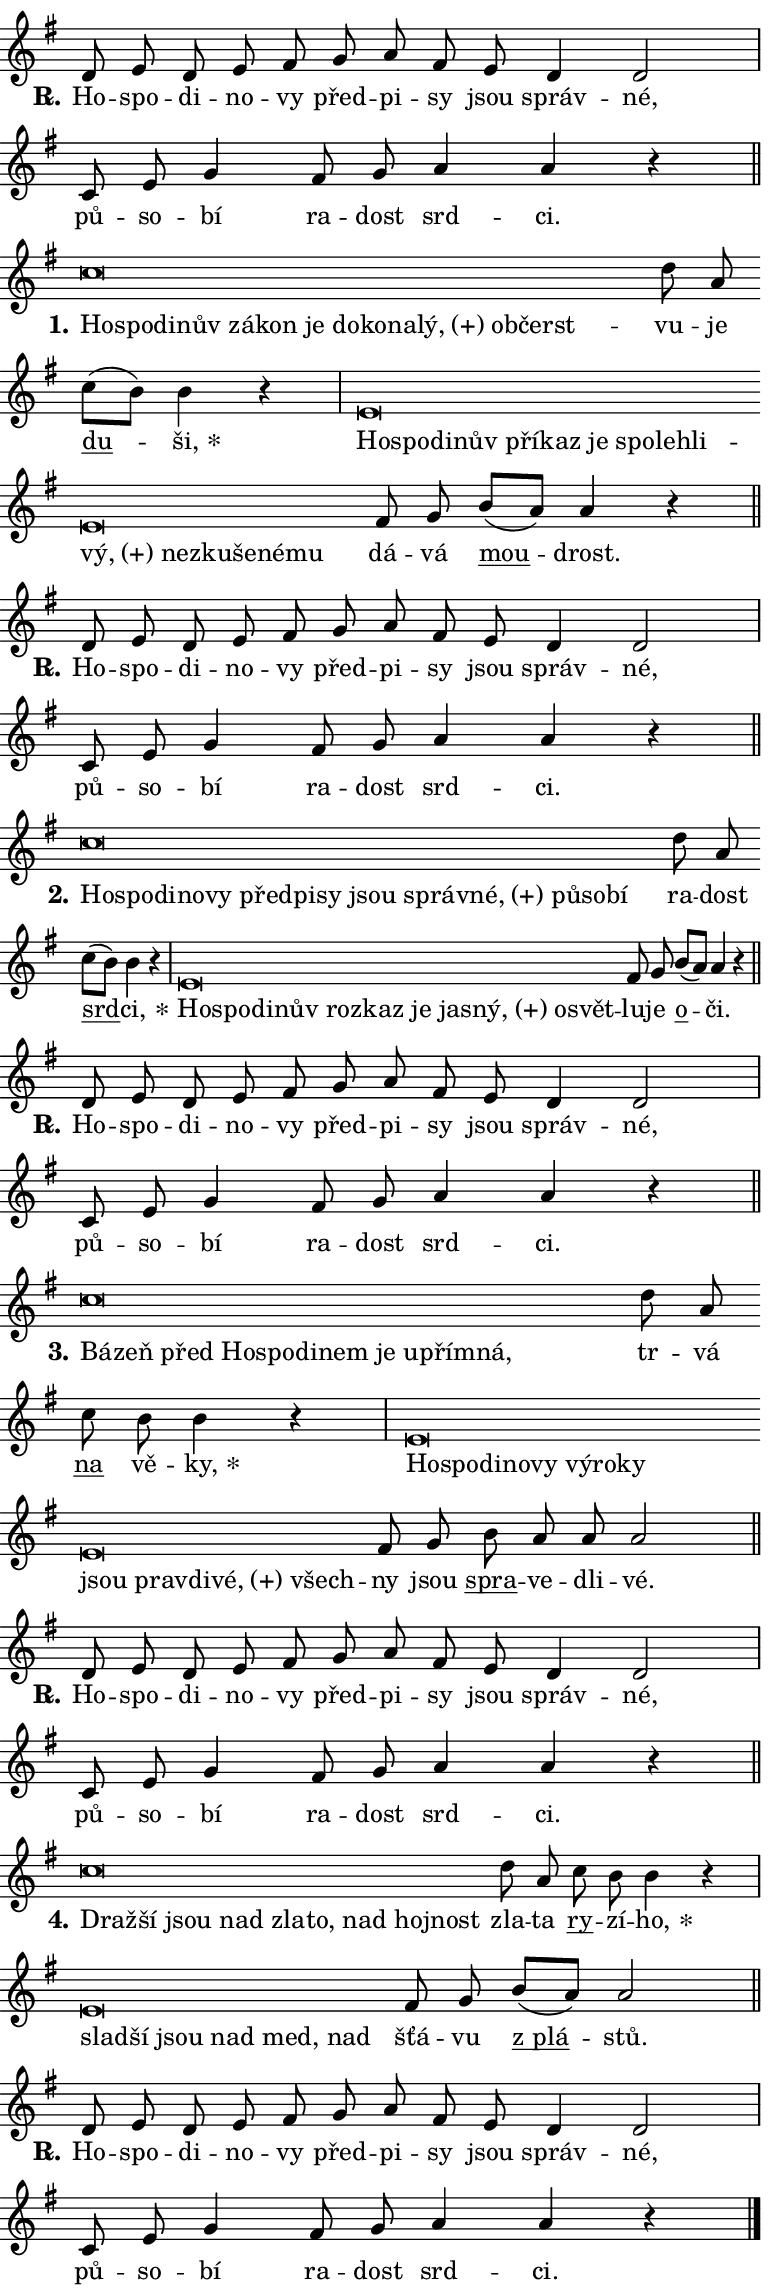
\version "2.24.0"
\header { tagline = "" }
\paper {
  indent = 0\cm
  top-margin = 0\cm
  right-margin = 0.13\cm % to fit lyric hyphens
  bottom-margin = 0\cm
  left-margin = 0\cm
  paper-width = 13\cm
  page-breaking = #ly:one-page-breaking
  system-system-spacing.basic-distance = #11
  score-system-spacing.basic-distance = #11
  ragged-last = ##f
}


%% Author: Thomas Morley
%% https://lists.gnu.org/archive/html/lilypond-user/2020-05/msg00002.html
#(define (line-position grob)
"Returns position of @var[grob} in current system:
   @code{'start}, if at first time-step
   @code{'end}, if at last time-step
   @code{'middle} otherwise
"
  (let* ((col (ly:item-get-column grob))
         (ln (ly:grob-object col 'left-neighbor))
         (rn (ly:grob-object col 'right-neighbor))
         (col-to-check-left (if (ly:grob? ln) ln col))
         (col-to-check-right (if (ly:grob? rn) rn col))
         (break-dir-left
           (and
             (ly:grob-property col-to-check-left 'non-musical #f)
             (ly:item-break-dir col-to-check-left)))
         (break-dir-right
           (and
             (ly:grob-property col-to-check-right 'non-musical #f)
             (ly:item-break-dir col-to-check-right))))
        (cond ((eqv? 1 break-dir-left) 'start)
              ((eqv? -1 break-dir-right) 'end)
              (else 'middle))))

#(define (tranparent-at-line-position vctor)
  (lambda (grob)
  "Relying on @code{line-position} select the relevant enry from @var{vctor}.
Used to determine transparency,"
    (case (line-position grob)
      ((end) (not (vector-ref vctor 0)))
      ((middle) (not (vector-ref vctor 1)))
      ((start) (not (vector-ref vctor 2))))))

noteHeadBreakVisibility =
#(define-music-function (break-visibility)(vector?)
"Makes @code{NoteHead}s transparent relying on @var{break-visibility}"
#{
  \override NoteHead.transparent =
    #(tranparent-at-line-position break-visibility)
#})

#(define delete-ledgers-for-transparent-note-heads
  (lambda (grob)
    "Reads whether a @code{NoteHead} is transparent.
If so this @code{NoteHead} is removed from @code{'note-heads} from
@var{grob}, which is supposed to be @code{LedgerLineSpanner}.
As a result ledgers are not printed for this @code{NoteHead}"
    (let* ((nhds-array (ly:grob-object grob 'note-heads))
           (nhds-list
             (if (ly:grob-array? nhds-array)
                 (ly:grob-array->list nhds-array)
                 '()))
           ;; Relies on the transparent-property being done before
           ;; Staff.LedgerLineSpanner.after-line-breaking is executed.
           ;; This is fragile ...
           (to-keep
             (remove
               (lambda (nhd)
                 (ly:grob-property nhd 'transparent #f))
               nhds-list)))
      ;; TODO find a better method to iterate over grob-arrays, similiar
      ;; to filter/remove etc for lists
      ;; For now rebuilt from scratch
      (set! (ly:grob-object grob 'note-heads)  '())
      (for-each
        (lambda (nhd)
          (ly:pointer-group-interface::add-grob grob 'note-heads nhd))
        to-keep))))

squashNotes = {
  \override NoteHead.X-extent = #'(-0.2 . 0.2)
  \override NoteHead.Y-extent = #'(-0.75 . 0)
  \override NoteHead.stencil =
    #(lambda (grob)
       (let ((pos (ly:grob-property grob 'staff-position)))
         (begin
           (if (< pos -7) (display "ERROR: Lower brevis then expected\n") (display ""))
           (if (<= pos -6) ly:text-interface::print ly:note-head::print))))
}
unSquashNotes = {
  \revert NoteHead.X-extent
  \revert NoteHead.Y-extent
  \revert NoteHead.stencil
}

hideNotes = \noteHeadBreakVisibility #begin-of-line-visible
unHideNotes = \noteHeadBreakVisibility #all-visible

% work-around for resetting accidentals
% https://lilypond.org/doc/v2.23/Documentation/notation/displaying-rhythms#unmetered-music
cadenzaMeasure = {
  \cadenzaOff
  \partial 1024 s1024
  \cadenzaOn
}

#(define-markup-command (accent layout props text) (markup?)
  "Underline accented syllable"
  (interpret-markup layout props
    #{\markup \override #'(offset . 4.3) \underline { #text }#}))

responsum = \markup \concat {
  "R" \hspace #-1.05 \path #0.1 #'((moveto 0 0.07) (lineto 0.9 0.8)) \hspace #0.05 "."
}

spaceSize = #0.6828661417322834 % exact space size for TeX Gyre Schola

\layout {
  \context {
    \Staff
    \remove "Time_signature_engraver"
    \override LedgerLineSpanner.after-line-breaking = #delete-ledgers-for-transparent-note-heads
  }
  \context {
    \Lyrics {
      \override LyricSpace.minimum-distance = \spaceSize
      \override LyricText.font-name = #"TeX Gyre Schola"
      \override LyricText.font-size = 1
      \override StanzaNumber.font-name = #"TeX Gyre Schola Bold"
      \override StanzaNumber.font-size = 1
    }
  }
  \context {
    \Score 
    \override NoteHead.text =
      #(lambda (grob) 
        (let ((pos (ly:grob-property grob 'staff-position)))
          #{\markup {
            \combine
              \halign #-0.55 \raise #(if (= pos -6) 0 0.5) \override #'(thickness . 2) \draw-line #'(3.2 . 0)
              \musicglyph "noteheads.sM1"
          }#}))
  }
}

% magnetic-lyrics.ily
%
%   written by
%     Jean Abou Samra <jean@abou-samra.fr>
%     Werner Lemberg <wl@gnu.org>
%
%   adapted by
%     Jiri Hon <jiri.hon@gmail.com>
%
% Version 2022-Apr-15

% https://www.mail-archive.com/lilypond-user@gnu.org/msg149350.html

#(define (Left_hyphen_pointer_engraver context)
   "Collect syllable-hyphen-syllable occurrences in lyrics and store
them in properties.  This engraver only looks to the left.  For
example, if the lyrics input is @code{foo -- bar}, it does the
following.

@itemize @bullet
@item
Set the @code{text} property of the @code{LyricHyphen} grob between
@q{foo} and @q{bar} to @code{foo}.

@item
Set the @code{left-hyphen} property of the @code{LyricText} grob with
text @q{foo} to the @code{LyricHyphen} grob between @q{foo} and
@q{bar}.
@end itemize

Use this auxiliary engraver in combination with the
@code{lyric-@/text::@/apply-@/magnetic-@/offset!} hook."
   (let ((hyphen #f)
         (text #f))
     (make-engraver
      (acknowledgers
       ((lyric-syllable-interface engraver grob source-engraver)
        (set! text grob)))
      (end-acknowledgers
       ((lyric-hyphen-interface engraver grob source-engraver)
        ;(when (not (grob::has-interface grob 'lyric-space-interface))
          (set! hyphen grob)));)
      ((stop-translation-timestep engraver)
       (when (and text hyphen)
         (ly:grob-set-object! text 'left-hyphen hyphen))
       (set! text #f)
       (set! hyphen #f)))))

#(define (lyric-text::apply-magnetic-offset! grob)
   "If the space between two syllables is less than the value in
property @code{LyricText@/.details@/.squash-threshold}, move the right
syllable to the left so that it gets concatenated with the left
syllable.

Use this function as a hook for
@code{LyricText@/.after-@/line-@/breaking} if the
@code{Left_@/hyphen_@/pointer_@/engraver} is active."
   (let ((hyphen (ly:grob-object grob 'left-hyphen #f)))
     (when hyphen
       (let ((left-text (ly:spanner-bound hyphen LEFT)))
         (when (grob::has-interface left-text 'lyric-syllable-interface)
           (let* ((common (ly:grob-common-refpoint grob left-text X))
                  (this-x-ext (ly:grob-extent grob common X))
                  (left-x-ext
                   (begin
                     ;; Trigger magnetism for left-text.
                     (ly:grob-property left-text 'after-line-breaking)
                     (ly:grob-extent left-text common X)))
                  ;; `delta` is the gap width between two syllables.
                  (delta (- (interval-start this-x-ext)
                            (interval-end left-x-ext)))
                  (details (ly:grob-property grob 'details))
                  (threshold (assoc-get 'squash-threshold details 0.2)))
             (when (< delta threshold)
               (let* (;; We have to manipulate the input text so that
                      ;; ligatures crossing syllable boundaries are not
                      ;; disabled.  For languages based on the Latin
                      ;; script this is essentially a beautification.
                      ;; However, for non-Western scripts it can be a
                      ;; necessity.
                      (lt (ly:grob-property left-text 'text))
                      (rt (ly:grob-property grob 'text))
                      (is-space (grob::has-interface hyphen 'lyric-space-interface))
                      (space (if is-space " " ""))
                      (extra-delta (if is-space spaceSize 0))
                      ;; Append new syllable.
                      (ltrt-space (if (and (string? lt) (string? rt))
                                (string-append lt space rt)
                                (make-concat-markup (list lt space rt))))
                      ;; Right-align `ltrt` to the right side.
                      (ltrt-space-markup (grob-interpret-markup
                               grob
                               (make-translate-markup
                                (cons (interval-length this-x-ext) 0)
                                (make-right-align-markup ltrt-space)))))
                 (begin
                   ;; Don't print `left-text`.
                   (ly:grob-set-property! left-text 'stencil #f)
                   ;; Set text and stencil (which holds all collected
                   ;; syllables so far) and shift it to the left.
                   (ly:grob-set-property! grob 'text ltrt-space)
                   (ly:grob-set-property! grob 'stencil ltrt-space-markup)
                   (ly:grob-translate-axis! grob (- (- delta extra-delta)) X))))))))))


#(define (lyric-hyphen::displace-bounds-first grob)
   ;; Make very sure this callback isn't triggered too early.
   (let ((left (ly:spanner-bound grob LEFT))
         (right (ly:spanner-bound grob RIGHT)))
     (ly:grob-property left 'after-line-breaking)
     (ly:grob-property right 'after-line-breaking)
     (ly:lyric-hyphen::print grob)))

squashThreshold = #0.4

\layout {
  \context {
    \Lyrics
    \consists #Left_hyphen_pointer_engraver
    \override LyricText.after-line-breaking =
      #lyric-text::apply-magnetic-offset!
    \override LyricHyphen.stencil = #lyric-hyphen::displace-bounds-first
    \override LyricText.details.squash-threshold = \squashThreshold
    \override LyricHyphen.minimum-distance = 0
    \override LyricHyphen.minimum-length = \squashThreshold
  }
}

squashText = \override LyricText.details.squash-threshold = 9999
unSquashText = \override LyricText.details.squash-threshold = \squashThreshold

leftText = \override LyricText.self-alignment-X = #LEFT
unLeftText = \revert LyricText.self-alignment-X

starOffset = #(lambda (grob) 
                (let ((x_offset (ly:self-alignment-interface::aligned-on-x-parent grob)))
                  (if (= x_offset 0) 0 (+ x_offset 1.2))))

star = #(define-music-function (syllable)(string?)
"Append star separator at the end of a syllable"
#{
  \once \override LyricText.X-offset = #starOffset
  \lyricmode { \markup {
    #syllable
    \override #'((font-name . "TeX Gyre Schola Bold")) \hspace #0.2 \lower #0.65 \larger "*"
  } }
#})

starAccent = #(define-music-function (syllable)(string?)
"Append star separator at the end of a syllable and make accent"
#{
  \once \override LyricText.X-offset = #starOffset
  \lyricmode { \markup {
    \accent #syllable
    \override #'((font-name . "TeX Gyre Schola Bold")) \hspace #0.2 \lower #0.65 \larger "*"
  } }
#})

breath = #(define-music-function (syllable)(string?)
"Append breathing indicator at the end of a syllable"
#{
  \lyricmode { \markup { #syllable "+" } }
#})

optionalBreath = #(define-music-function (syllable)(string?)
"Append optional breathing indicator at the end of a syllable"
#{
  \lyricmode { \markup { #syllable "(+)" } }
#})


\score {
    <<
        \new Voice = "melody" { \cadenzaOn \key g \major \relative { d'8 e d e fis \bar "" g a fis e \bar "" d4 d2 \cadenzaMeasure \bar "|" c8 e g4 \bar "" fis8 g a4 a r \cadenzaMeasure \bar "||" \break } }
        \new Lyrics \lyricsto "melody" { \lyricmode { \set stanza = \responsum
Ho -- spo -- di -- no -- vy před -- pi -- sy jsou správ -- né, pů -- so -- bí ra -- dost srd -- ci. } }
    >>
    \layout {}
}

\score {
    <<
        \new Voice = "melody" { \cadenzaOn \key g \major \relative { \squashNotes c''\breve*1/16 \hideNotes \breve*1/16 \bar "" \breve*1/16 \bar "" \breve*1/16 \bar "" \breve*1/16 \bar "" \breve*1/16 \bar "" \breve*1/16 \bar "" \breve*1/16 \bar "" \breve*1/16 \bar "" \breve*1/16 \bar "" \breve*1/16 \bar "" \breve*1/16 \breve*1/16 \bar "" \unHideNotes \unSquashNotes d8 a \bar "" c[( b)] b4 r \cadenzaMeasure \bar "|" \squashNotes e,\breve*1/16 \hideNotes \breve*1/16 \bar "" \breve*1/16 \bar "" \breve*1/16 \bar "" \breve*1/16 \bar "" \breve*1/16 \bar "" \breve*1/16 \bar "" \breve*1/16 \bar "" \breve*1/16 \bar "" \breve*1/16 \bar "" \breve*1/16 \bar "" \breve*1/16 \bar "" \breve*1/16 \bar "" \breve*1/16 \bar "" \breve*1/16 \breve*1/16 \bar "" \unHideNotes \unSquashNotes fis8 g \bar "" b[( a)] a4 r \cadenzaMeasure \bar "||" \break } }
        \new Lyrics \lyricsto "melody" { \lyricmode { \set stanza = "1."
\leftText Ho -- \squashText spo -- di -- nův zá -- kon je do -- ko -- na -- \optionalBreath lý, ob -- čerst -- \unLeftText \unSquashText vu -- je \markup \accent du -- \star ši, \leftText Ho -- \squashText spo -- di -- nův pří -- kaz je spo -- leh -- li -- \optionalBreath vý, ne -- zku -- še -- né -- mu \unLeftText \unSquashText dá -- vá \markup \accent mou -- drost. } }
    >>
    \layout {}
}

\score {
    <<
        \new Voice = "melody" { \cadenzaOn \key g \major \relative { d'8 e d e fis \bar "" g a fis e \bar "" d4 d2 \cadenzaMeasure \bar "|" c8 e g4 \bar "" fis8 g a4 a r \cadenzaMeasure \bar "||" \break } }
        \new Lyrics \lyricsto "melody" { \lyricmode { \set stanza = \responsum
Ho -- spo -- di -- no -- vy před -- pi -- sy jsou správ -- né, pů -- so -- bí ra -- dost srd -- ci. } }
    >>
    \layout {}
}

\score {
    <<
        \new Voice = "melody" { \cadenzaOn \key g \major \relative { \squashNotes c''\breve*1/16 \hideNotes \breve*1/16 \bar "" \breve*1/16 \bar "" \breve*1/16 \bar "" \breve*1/16 \bar "" \breve*1/16 \bar "" \breve*1/16 \bar "" \breve*1/16 \bar "" \breve*1/16 \bar "" \breve*1/16 \bar "" \breve*1/16 \bar "" \breve*1/16 \bar "" \breve*1/16 \breve*1/16 \bar "" \unHideNotes \unSquashNotes d8 a \bar "" c[( b)] b4 r \cadenzaMeasure \bar "|" \squashNotes e,\breve*1/16 \hideNotes \breve*1/16 \bar "" \breve*1/16 \bar "" \breve*1/16 \bar "" \breve*1/16 \bar "" \breve*1/16 \bar "" \breve*1/16 \bar "" \breve*1/16 \bar "" \breve*1/16 \bar "" \breve*1/16 \breve*1/16 \bar "" \unHideNotes \unSquashNotes fis8 g \bar "" b[( a)] a4 r \cadenzaMeasure \bar "||" \break } }
        \new Lyrics \lyricsto "melody" { \lyricmode { \set stanza = "2."
\leftText Ho -- \squashText spo -- di -- no -- vy před -- pi -- sy jsou správ -- \optionalBreath né, pů -- so -- bí \unLeftText \unSquashText ra -- dost \markup \accent srd -- \star ci, \leftText Ho -- \squashText spo -- di -- nův roz -- kaz je ja -- \optionalBreath sný, o -- svět -- \unLeftText \unSquashText lu -- je \markup \accent o -- či. } }
    >>
    \layout {}
}

\score {
    <<
        \new Voice = "melody" { \cadenzaOn \key g \major \relative { d'8 e d e fis \bar "" g a fis e \bar "" d4 d2 \cadenzaMeasure \bar "|" c8 e g4 \bar "" fis8 g a4 a r \cadenzaMeasure \bar "||" \break } }
        \new Lyrics \lyricsto "melody" { \lyricmode { \set stanza = \responsum
Ho -- spo -- di -- no -- vy před -- pi -- sy jsou správ -- né, pů -- so -- bí ra -- dost srd -- ci. } }
    >>
    \layout {}
}

\score {
    <<
        \new Voice = "melody" { \cadenzaOn \key g \major \relative { \squashNotes c''\breve*1/16 \hideNotes \breve*1/16 \bar "" \breve*1/16 \bar "" \breve*1/16 \bar "" \breve*1/16 \bar "" \breve*1/16 \bar "" \breve*1/16 \bar "" \breve*1/16 \bar "" \breve*1/16 \bar "" \breve*1/16 \breve*1/16 \bar "" \unHideNotes \unSquashNotes d8 a \bar "" c b b4 r \cadenzaMeasure \bar "|" \squashNotes e,\breve*1/16 \hideNotes \breve*1/16 \bar "" \breve*1/16 \bar "" \breve*1/16 \bar "" \breve*1/16 \bar "" \breve*1/16 \bar "" \breve*1/16 \bar "" \breve*1/16 \bar "" \breve*1/16 \bar "" \breve*1/16 \bar "" \breve*1/16 \bar "" \breve*1/16 \breve*1/16 \bar "" \unHideNotes \unSquashNotes fis8 g \bar "" b a a a2 \cadenzaMeasure \bar "||" \break } }
        \new Lyrics \lyricsto "melody" { \lyricmode { \set stanza = "3."
\leftText Bá -- \squashText zeň před Ho -- spo -- di -- nem je u -- přím -- ná, \unLeftText \unSquashText tr -- vá \markup \accent na vě -- \star ky, \leftText Ho -- \squashText spo -- di -- no -- vy vý -- ro -- ky jsou prav -- di -- \optionalBreath vé, všech -- \unLeftText \unSquashText ny jsou \markup \accent spra -- ve -- dli -- vé. } }
    >>
    \layout {}
}

\score {
    <<
        \new Voice = "melody" { \cadenzaOn \key g \major \relative { d'8 e d e fis \bar "" g a fis e \bar "" d4 d2 \cadenzaMeasure \bar "|" c8 e g4 \bar "" fis8 g a4 a r \cadenzaMeasure \bar "||" \break } }
        \new Lyrics \lyricsto "melody" { \lyricmode { \set stanza = \responsum
Ho -- spo -- di -- no -- vy před -- pi -- sy jsou správ -- né, pů -- so -- bí ra -- dost srd -- ci. } }
    >>
    \layout {}
}

\score {
    <<
        \new Voice = "melody" { \cadenzaOn \key g \major \relative { \squashNotes c''\breve*1/16 \hideNotes \breve*1/16 \bar "" \breve*1/16 \bar "" \breve*1/16 \bar "" \breve*1/16 \bar "" \breve*1/16 \bar "" \breve*1/16 \bar "" \breve*1/16 \breve*1/16 \bar "" \unHideNotes \unSquashNotes d8 a \bar "" c b b4 r \cadenzaMeasure \bar "|" \squashNotes e,\breve*1/16 \hideNotes \breve*1/16 \bar "" \breve*1/16 \bar "" \breve*1/16 \bar "" \breve*1/16 \breve*1/16 \bar "" \unHideNotes \unSquashNotes fis8 g \bar "" b[( a)] a2 \cadenzaMeasure \bar "||" \break } }
        \new Lyrics \lyricsto "melody" { \lyricmode { \set stanza = "4."
\leftText Draž -- \squashText ší jsou nad zla -- to, nad hoj -- nost \unLeftText \unSquashText zla -- ta \markup \accent ry -- zí -- \star ho, \leftText slad -- \squashText ší jsou nad med, nad \unLeftText \unSquashText šťá -- vu \markup \accent "z plá" -- stů. } }
    >>
    \layout {}
}

\score {
    <<
        \new Voice = "melody" { \cadenzaOn \key g \major \relative { d'8 e d e fis \bar "" g a fis e \bar "" d4 d2 \cadenzaMeasure \bar "|" c8 e g4 \bar "" fis8 g a4 a r \cadenzaMeasure \bar "||" \break } \bar "|." }
        \new Lyrics \lyricsto "melody" { \lyricmode { \set stanza = \responsum
Ho -- spo -- di -- no -- vy před -- pi -- sy jsou správ -- né, pů -- so -- bí ra -- dost srd -- ci. } }
    >>
    \layout {}
}
